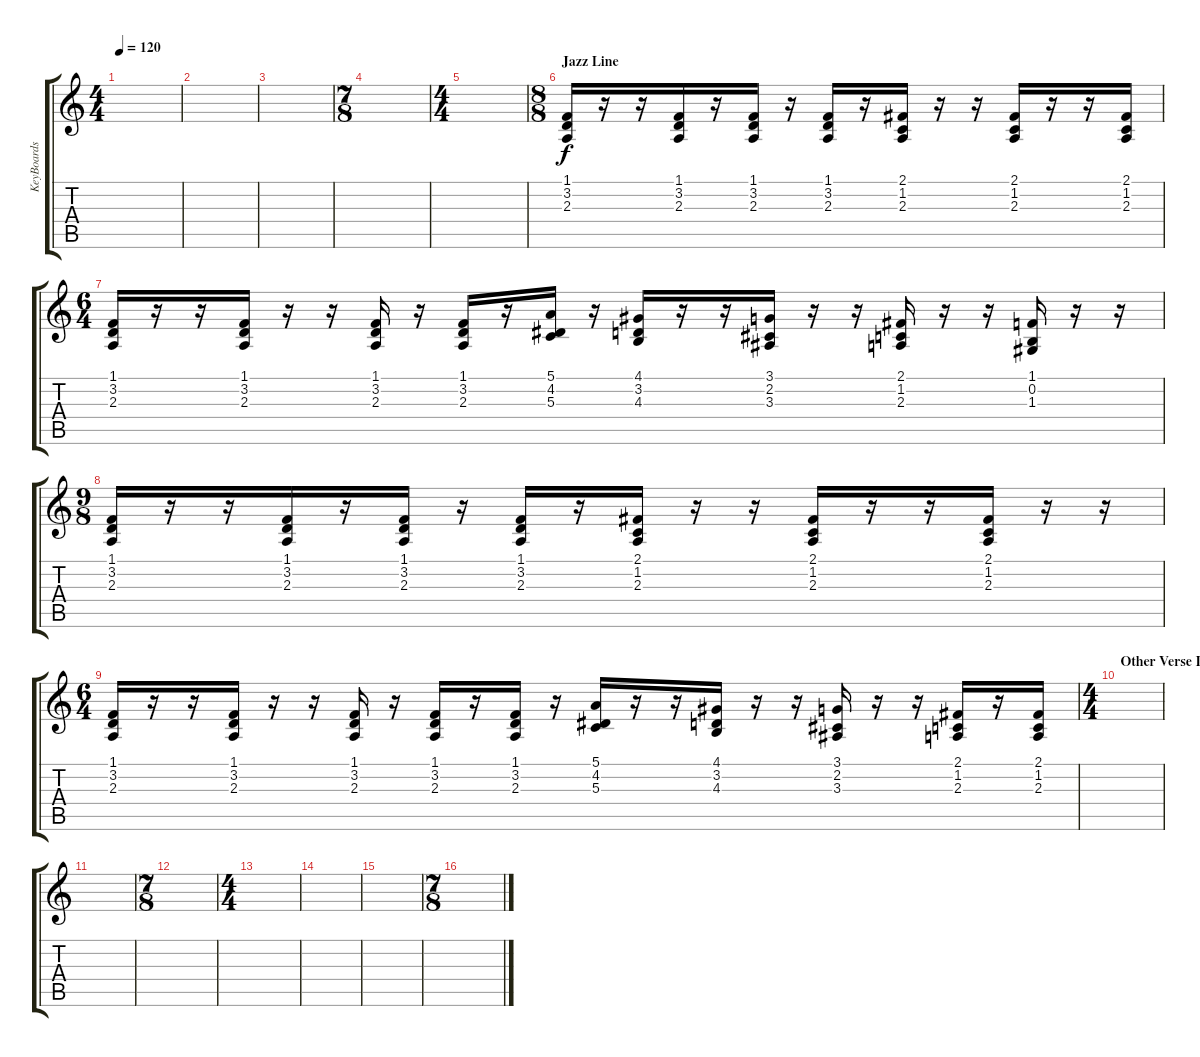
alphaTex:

\track ("KeyBoards" "KeyBoards") {instrument stringensemble1}
\staff {score tabs}
\tuning (E4 B3 G3 D3 A2 E2) {hide}
\ts (4 4)
\tempo 120
\clef g2
\ks c
|
|
|
\ts (7 8)
|
\ts (4 4)
|
\ts (8 8)
\section ("" "Jazz Line")
(1.1 3.2 2.3).16{balance 8 instrument vibraphone} r.16 r.16 (1.1 3.2 2.3).16 r.16 (1.1 3.2 2.3).16 r.16 (1.1 3.2 2.3).16 r.16 (2.1 1.2 2.3).16 r.16 r.16 (2.1 1.2 2.3).16 r.16 r.16 (2.1 1.2 2.3).16 |
\ts (6 4)
(1.1 3.2 2.3).16 r.16 r.16 (1.1 3.2 2.3).16 r.16 r.16 (1.1 3.2 2.3).16 r.16 (1.1 3.2 2.3).16 r.16 (5.1 4.2 5.3).16 r.16 (4.1 3.2 4.3).16 r.16 r.16 (3.1 2.2 3.3).16 r.16 r.16 (2.1 1.2 2.3).16 r.16 r.16 (1.1 0.2 1.3).16 r.16 r.16 |
\ts (9 8)
(1.1 3.2 2.3).16 r.16 r.16 (1.1 3.2 2.3).16 r.16 (1.1 3.2 2.3).16 r.16 (1.1 3.2 2.3).16 r.16 (2.1 1.2 2.3).16 r.16 r.16 (2.1 1.2 2.3).16 r.16 r.16 (2.1 1.2 2.3).16 r.16 r.16 |
\ts (6 4)
(1.1 3.2 2.3).16 r.16 r.16 (1.1 3.2 2.3).16 r.16 r.16 (1.1 3.2 2.3).16 r.16 (1.1 3.2 2.3).16 r.16 (1.1 3.2 2.3).16 r.16 (5.1 4.2 5.3).16 r.16 r.16 (4.1 3.2 4.3).16 r.16 r.16 (3.1 2.2 3.3).16 r.16 r.16 (2.1 1.2 2.3).16 r.16 (2.1 1.2 2.3).16 |
\ts (4 4)
\section ("" "Other Verse II")
|
|
\ts (7 8)
|
\ts (4 4)
|
|
|
\ts (7 8)
